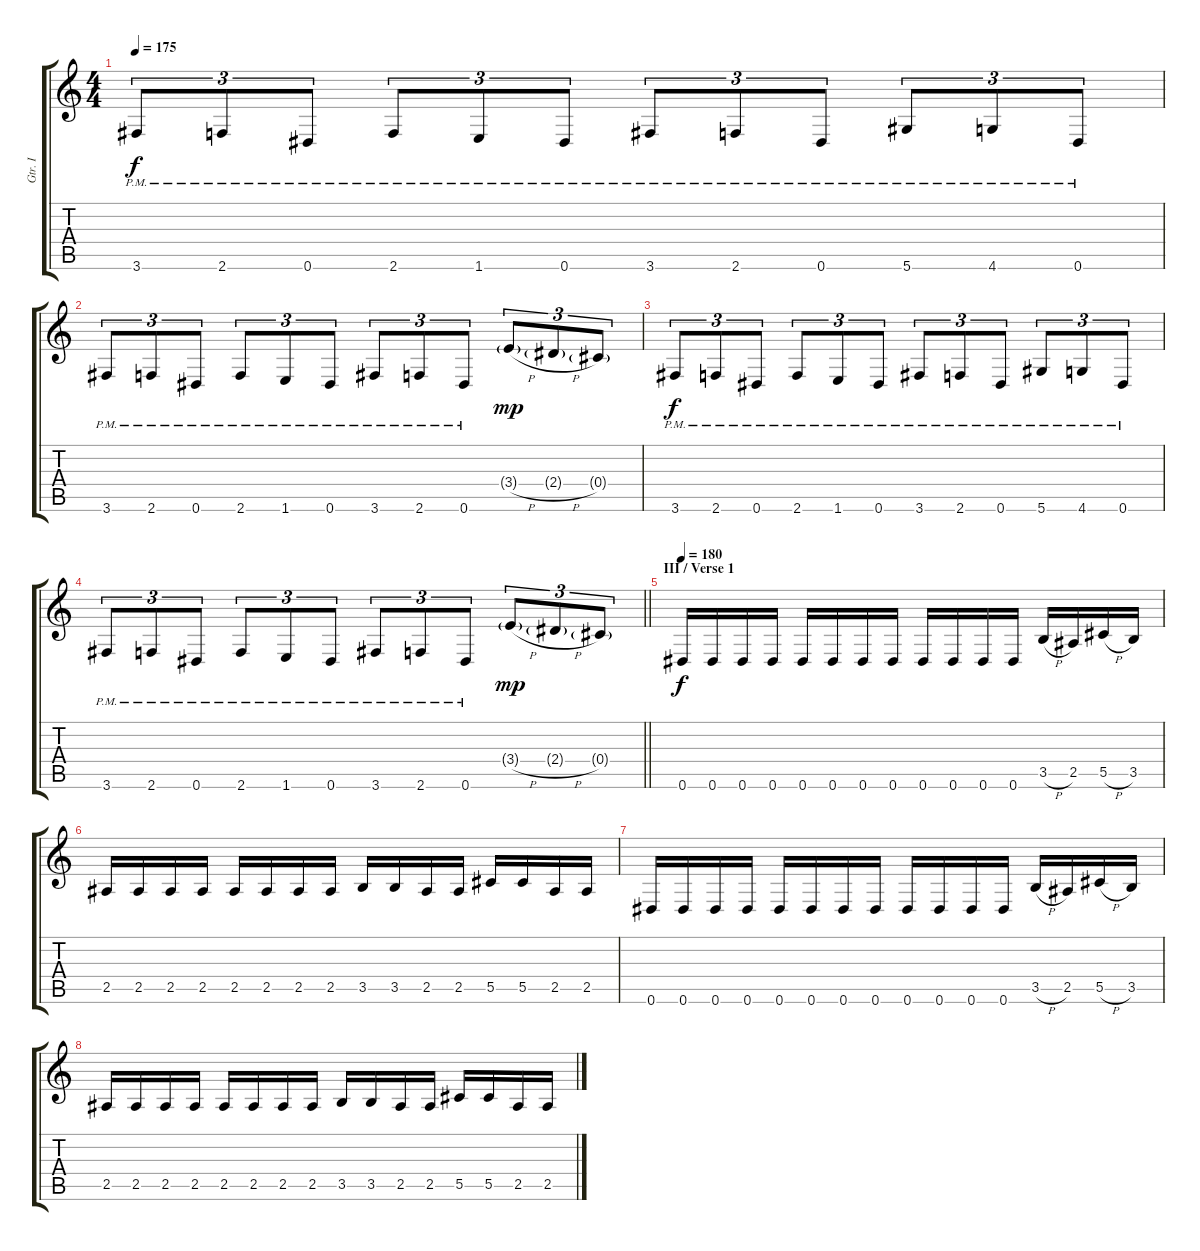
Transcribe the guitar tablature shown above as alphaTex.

\track ("Gtr. I" "Gtr. I") {instrument overdrivenguitar}
\staff {score tabs}
\tuning (Eb4 Bb3 Gb3 Db3 Ab2 Eb2) {hide}
\ts (4 4)
\tempo 175
\clef g2
\ks c
3.6{pm}.8{tu (3 2) dy f} 2.6{pm}.8{tu (3 2)} 0.6{pm}.8{tu (3 2)} 2.6{pm}.8{tu (3 2)} 1.6{pm}.8{tu (3 2)} 0.6{pm}.8{tu (3 2)} 3.6{pm}.8{tu (3 2)} 2.6{pm}.8{tu (3 2)} 0.6{pm}.8{tu (3 2)} 5.6{pm}.8{tu (3 2)} 4.6{pm}.8{tu (3 2)} 0.6{pm}.8{tu (3 2)} |
3.6{pm}.8{tu (3 2)} 2.6{pm}.8{tu (3 2)} 0.6{pm}.8{tu (3 2)} 2.6{pm}.8{tu (3 2)} 1.6{pm}.8{tu (3 2)} 0.6{pm}.8{tu (3 2)} 3.6{pm}.8{tu (3 2)} 2.6{pm}.8{tu (3 2)} 0.6{pm}.8{tu (3 2)} 3.4{h g}.8{tu (3 2) dy mp} 2.4{h g}.8{tu (3 2)} 0.4{g}.8{tu (3 2)} |
3.6{pm}.8{tu (3 2) dy f} 2.6{pm}.8{tu (3 2)} 0.6{pm}.8{tu (3 2)} 2.6{pm}.8{tu (3 2)} 1.6{pm}.8{tu (3 2)} 0.6{pm}.8{tu (3 2)} 3.6{pm}.8{tu (3 2)} 2.6{pm}.8{tu (3 2)} 0.6{pm}.8{tu (3 2)} 5.6{pm}.8{tu (3 2)} 4.6{pm}.8{tu (3 2)} 0.6{pm}.8{tu (3 2)} |
\barLineRight lightlight
3.6{pm}.8{tu (3 2)} 2.6{pm}.8{tu (3 2)} 0.6{pm}.8{tu (3 2)} 2.6{pm}.8{tu (3 2)} 1.6{pm}.8{tu (3 2)} 0.6{pm}.8{tu (3 2)} 3.6{pm}.8{tu (3 2)} 2.6{pm}.8{tu (3 2)} 0.6{pm}.8{tu (3 2)} 3.4{h g}.8{tu (3 2) dy mp} 2.4{h g}.8{tu (3 2)} 0.4{g}.8{tu (3 2)} |
\section ("" "III / Verse 1")
\tempo 180
0.6.16{dy f} 0.6.16 0.6.16 0.6.16 0.6.16 0.6.16 0.6.16 0.6.16 0.6.16 0.6.16 0.6.16 0.6.16 3.5{h}.16 2.5.16 5.5{h}.16 3.5.16 |
2.5.16 2.5.16 2.5.16 2.5.16 2.5.16 2.5.16 2.5.16 2.5.16 3.5.16 3.5.16 2.5.16 2.5.16 5.5.16 5.5.16 2.5.16 2.5.16 |
0.6.16 0.6.16 0.6.16 0.6.16 0.6.16 0.6.16 0.6.16 0.6.16 0.6.16 0.6.16 0.6.16 0.6.16 3.5{h}.16 2.5.16 5.5{h}.16 3.5.16 |
2.5.16 2.5.16 2.5.16 2.5.16 2.5.16 2.5.16 2.5.16 2.5.16 3.5.16 3.5.16 2.5.16 2.5.16 5.5.16 5.5.16 2.5.16 2.5.16
